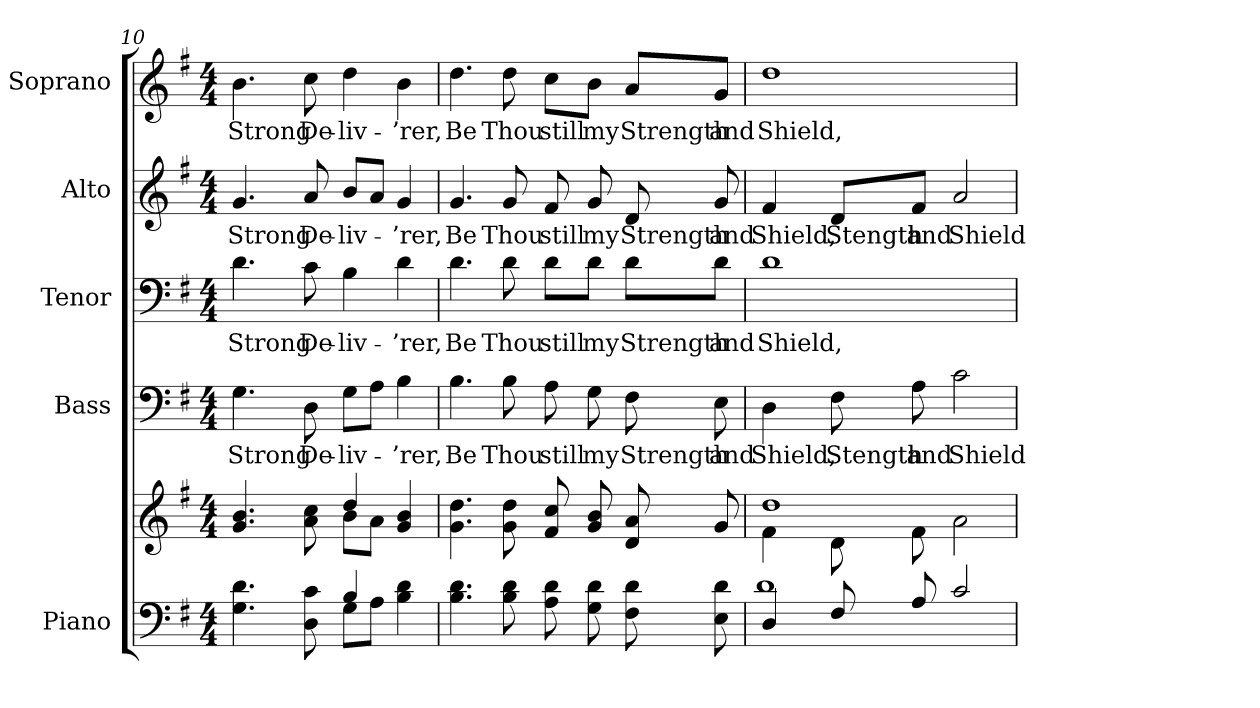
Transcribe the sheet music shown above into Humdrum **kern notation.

**kern	**kern	**kern	**text	**kern	**text	**kern	**text	**kern	**text
*part5	*part5	*part4	*part4	*part3	*part3	*part2	*part2	*part1	*part1
*staff6	*staff5	*staff4	*staff4	*staff3	*staff3	*staff2	*staff2	*staff1	*staff1
*I"Piano	*	*I"Bass	*	*I"Tenor	*	*I"Alto	*	*I"Soprano	*
*I'Pno.	*	*I'B.	*	*I'T.	*	*I'A.	*	*I'S.	*
*clefF4	*clefG2	*clefF4	*	*clefF4	*	*clefG2	*	*clefG2	*
*k[f#]	*k[f#]	*k[f#]	*	*k[f#]	*	*k[f#]	*	*k[f#]	*
*G:	*G:	*G:	*	*G:	*	*G:	*	*G:	*
*M4/4	*M4/4	*M4/4	*	*M4/4	*	*M4/4	*	*M4/4	*
=10	=10	=10	=10	=10	=10	=10	=10	=10	=10
*^	*^	*	*	*	*	*	*	*	*
!	!	!	!	!	!LO:LY:b:color=#000000	!	!	!	!	!	!
!	!	!	!	!	!	!	!LO:LY:b:color=#000000	!	!	!	!
!	!	!	!	!	!	!	!	!	!LO:LY:b:color=#000000	!	!
!	!	!	!	!	!	!	!	!	!	!	!LO:LY:b:color=#000000
4.Gi\ 4.di	2ryy	4.gi/ 4.bi	2ryy	4.Gi\	Strong	4.di\	Strong	4.gi/	Strong	4.bi\	Strong
!	!	!	!	!	!LO:LY:b:color=#000000	!	!	!	!	!	!
!	!	!	!	!	!	!	!LO:LY:b:color=#000000	!	!	!	!
!	!	!	!	!	!	!	!	!	!LO:LY:b:color=#000000	!	!
!	!	!	!	!	!	!	!	!	!	!	!LO:LY:b:color=#000000
8Di\ 8ci	.	8ai\ 8cci	.	8Di\	De-	8ci\	De-	8ai/	De-	8cci\	De-
!	!	!	!	!	!LO:LY:b:color=#000000	!	!	!	!	!	!
!	!	!	!	!	!	!	!LO:LY:b:color=#000000	!	!	!	!
!	!	!	!	!	!	!	!	!	!LO:LY:b:color=#000000	!	!
!	!	!	!	!	!	!	!	!	!	!	!LO:LY:b:color=#000000
4Bi/	8Gi\L	4ddi/	8bi\L	8Gi\L	-liv-	4Bi\	-liv-	8bi/L	-liv-	4ddi\	-liv-
.	8Ai\J	.	8ai\J	8Ai\J	.	.	.	8ai/J	.	.	.
!	!	!	!	!	!LO:LY:b:color=#000000	!	!	!	!	!	!
!	!	!	!	!	!	!	!LO:LY:b:color=#000000	!	!	!	!
!	!	!	!	!	!	!	!	!	!LO:LY:b:color=#000000	!	!
!	!	!	!	!	!	!	!	!	!	!	!LO:LY:b:color=#000000
4Bi\ 4di	4ryy	4gi/ 4bi	4ryy	4Bi\	-’rer,	4di\	-’rer,	4gi/	-’rer,	4bi\	-’rer,
*v	*v	*	*	*	*	*	*	*	*	*	*
*	*v	*v	*	*	*	*	*	*	*	*
!!LO:PB:g=z
=11	=11	=11	=11	=11	=11	=11	=11	=11	=11
*^	*^	*	*	*	*	*	*	*	*
!	!	!	!	!	!LO:LY:b:color=#000000	!	!	!	!	!	!
*v	*v	*	*	*	*	*	*	*	*	*	*
*	*v	*v	*	*	*	*	*	*	*	*
*^	*^	*	*	*	*	*	*	*	*
!	!	!	!	!	!	!	!LO:LY:b:color=#000000	!	!	!	!
*v	*v	*	*	*	*	*	*	*	*	*	*
*	*v	*v	*	*	*	*	*	*	*	*
*^	*^	*	*	*	*	*	*	*	*
!	!	!	!	!	!	!	!	!	!LO:LY:b:color=#000000	!	!
*v	*v	*	*	*	*	*	*	*	*	*	*
*	*v	*v	*	*	*	*	*	*	*	*
*^	*^	*	*	*	*	*	*	*	*
!	!	!	!	!	!	!	!	!	!	!	!LO:LY:b:color=#000000
*v	*v	*	*	*	*	*	*	*	*	*	*
*	*v	*v	*	*	*	*	*	*	*	*
4.Bi\ 4.di	4.gi\ 4.ddi	4.Bi\	Be	4.di\	Be	4.gi/	Be	4.ddi\	Be
!	!	!	!LO:LY:b:color=#000000	!	!	!	!	!	!
!	!	!	!	!	!LO:LY:b:color=#000000	!	!	!	!
!	!	!	!	!	!	!	!LO:LY:b:color=#000000	!	!
!	!	!	!	!	!	!	!	!	!LO:LY:b:color=#000000
8Bi\ 8di	8gi\ 8ddi	8Bi\	Thou	8di\	Thou	8gi/	Thou	8ddi\	Thou
!	!	!	!LO:LY:b:color=#000000	!	!	!	!	!	!
!	!	!	!	!	!LO:LY:b:color=#000000	!	!	!	!
!	!	!	!	!	!	!	!LO:LY:b:color=#000000	!	!
!	!	!	!	!	!	!	!	!	!LO:LY:b:color=#000000
8Ai\ 8di	8f#i/ 8cci	8Ai\	still	8di\L	still	8f#i/	still	8cci\L	still
!	!	!	!LO:LY:b:color=#000000	!	!	!	!	!	!
!	!	!	!	!	!LO:LY:b:color=#000000	!	!	!	!
!	!	!	!	!	!	!	!LO:LY:b:color=#000000	!	!
!	!	!	!	!	!	!	!	!	!LO:LY:b:color=#000000
8Gi\ 8di	8gi/ 8bi	8Gi\	my	8di\J	my	8gi/	my	8bi\J	my
!	!	!	!LO:LY:b:color=#000000	!	!	!	!	!	!
!	!	!	!	!	!LO:LY:b:color=#000000	!	!	!	!
!	!	!	!	!	!	!	!LO:LY:b:color=#000000	!	!
!	!	!	!	!	!	!	!	!	!LO:LY:b:color=#000000
8F#i\ 8di	8di/ 8ai	8F#i\	Strength	8di\L	Strength	8di/	Strength	8ai/L	Strength
!	!	!	!LO:LY:b:color=#000000	!	!	!	!	!	!
!	!	!	!	!	!LO:LY:b:color=#000000	!	!	!	!
!	!	!	!	!	!	!	!LO:LY:b:color=#000000	!	!
!	!	!	!	!	!	!	!	!	!LO:LY:b:color=#000000
8Ei\ 8di	8gi/	8Ei\	and	8di\J	and	8gi/	and	8gi/J	and
=12	=12	=12	=12	=12	=12	=12	=12	=12	=12
*^	*^	*	*	*	*	*	*	*	*
!	!	!	!	!	!LO:LY:b:color=#000000	!	!	!	!	!	!
!	!	!	!	!	!	!	!LO:LY:b:color=#000000	!	!	!	!
!	!	!	!	!	!	!	!	!	!LO:LY:b:color=#000000	!	!
!	!	!	!	!	!	!	!	!	!	!	!LO:LY:b:color=#000000
4Di/	1di	1ddi	4f#i\	4Di\	Shield,	1di	Shield,	4f#i/	Shield,	1ddi	Shield,
!	!	!	!	!	!LO:LY:b:color=#000000	!	!	!	!	!	!
!	!	!	!	!	!	!	!	!	!LO:LY:b:color=#000000	!	!
8F#i/	.	.	8di\	8F#i\	Stength	.	.	8di/L	Stength	.	.
!	!	!	!	!	!LO:LY:b:color=#000000	!	!	!	!	!	!
!	!	!	!	!	!	!	!	!	!LO:LY:b:color=#000000	!	!
8Ai/	.	.	8f#i\	8Ai\	and	.	.	8f#i/J	and	.	.
!	!	!	!	!	!LO:LY:b:color=#000000	!	!	!	!	!	!
!	!	!	!	!	!	!	!	!	!LO:LY:b:color=#000000	!	!
2ci/	.	.	2ai\	2ci\	Shield	.	.	2ai/	Shield	.	.
*v	*v	*	*	*	*	*	*	*	*	*	*
*	*v	*v	*	*	*	*	*	*	*	*
=	=	=	=	=	=	=	=	=	=
*-	*-	*-	*-	*-	*-	*-	*-	*-	*-
